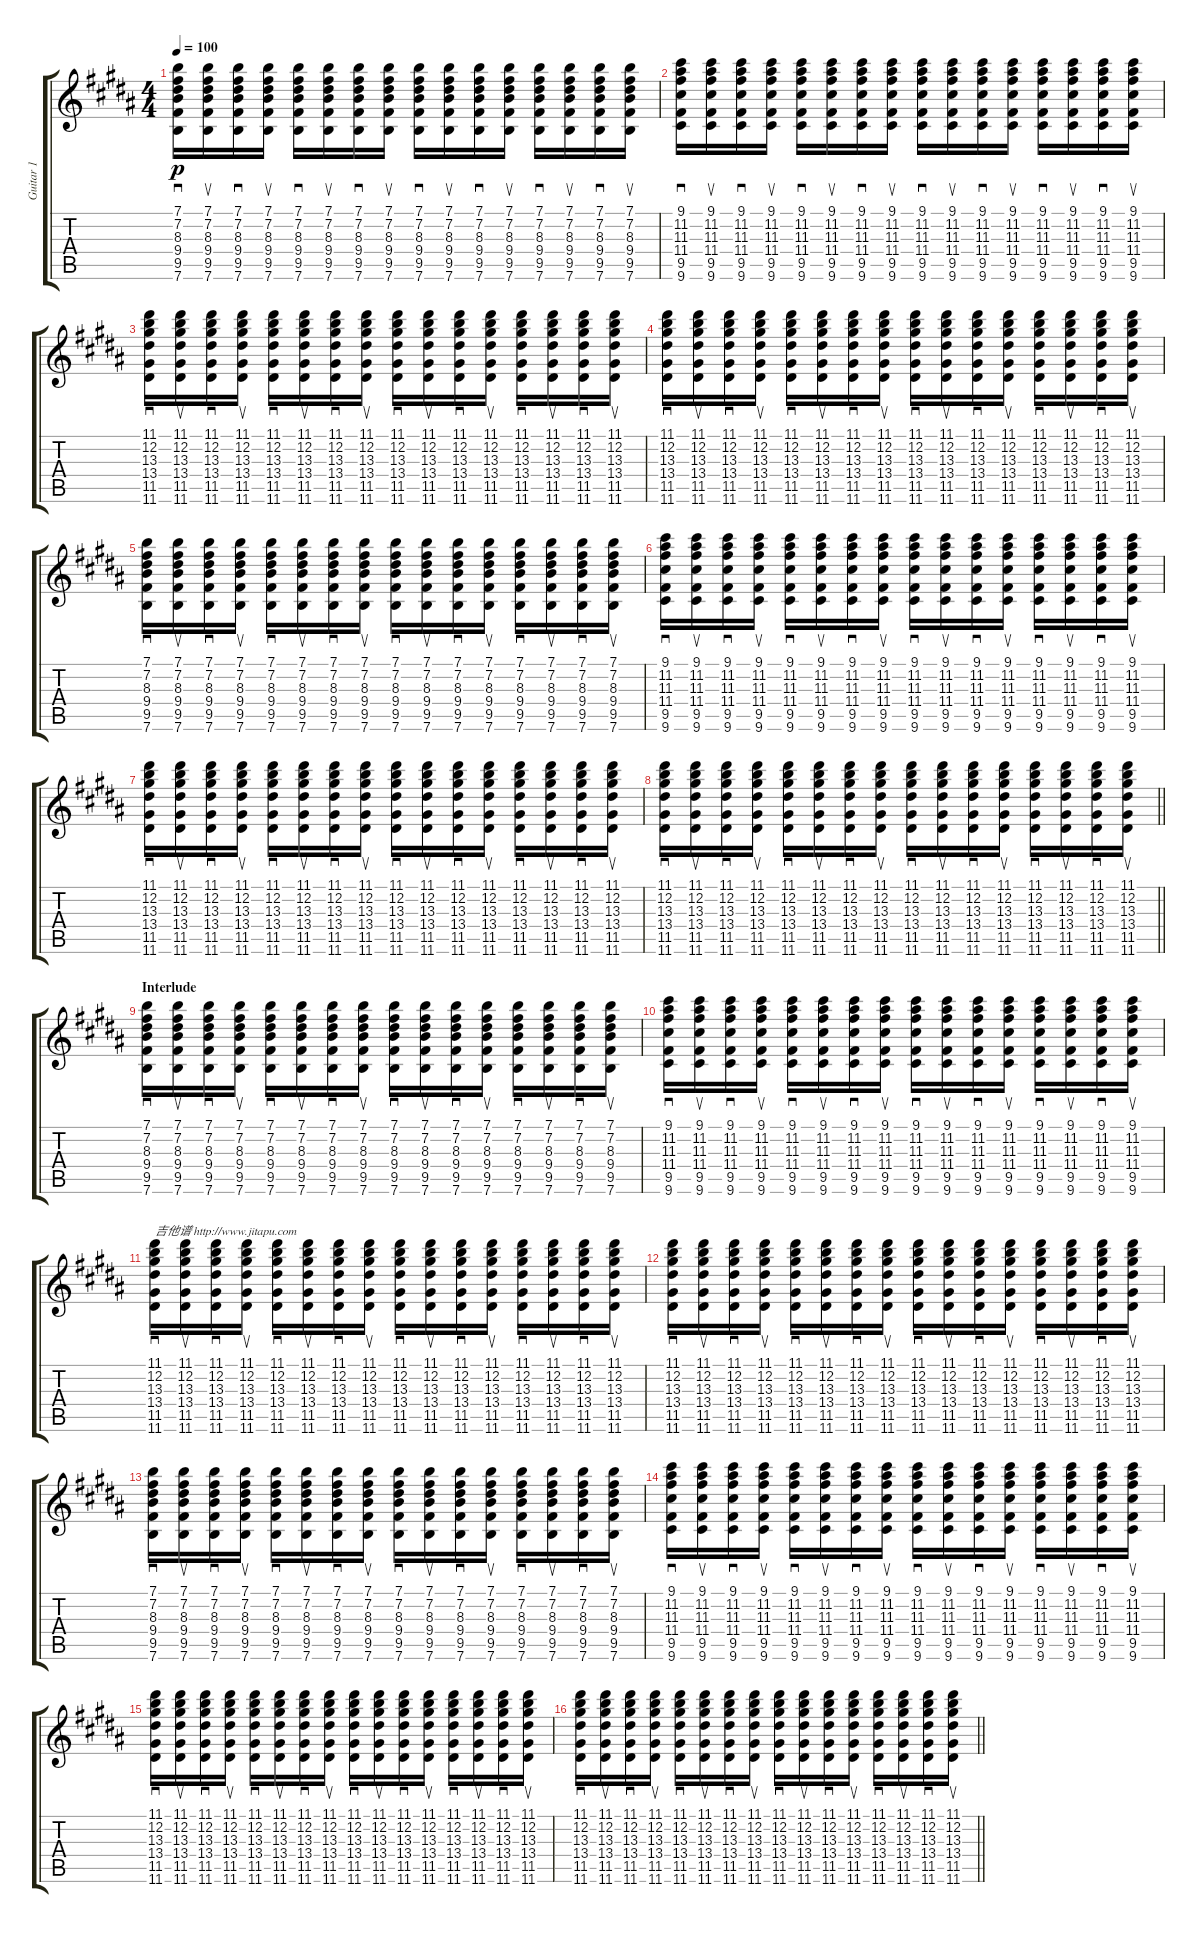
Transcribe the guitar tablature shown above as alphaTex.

\track ("Guitar 1" "Guitar 1") {instrument acousticguitarsteel}
\staff {score tabs}
\tuning (E4 B3 G3 D3 A2 E2) {hide}
\ts (4 4)
\tempo 100
\clef g2
\ks b
(7.1 7.2 8.3 9.4 9.5 7.6).16{sd dy p} (7.1 7.2 8.3 9.4 9.5 7.6).16{su} (7.1 7.2 8.3 9.4 9.5 7.6).16{sd} (7.1 7.2 8.3 9.4 9.5 7.6).16{su} (7.1 7.2 8.3 9.4 9.5 7.6).16{sd} (7.1 7.2 8.3 9.4 9.5 7.6).16{su} (7.1 7.2 8.3 9.4 9.5 7.6).16{sd} (7.1 7.2 8.3 9.4 9.5 7.6).16{su} (7.1 7.2 8.3 9.4 9.5 7.6).16{sd} (7.1 7.2 8.3 9.4 9.5 7.6).16{su} (7.1 7.2 8.3 9.4 9.5 7.6).16{sd} (7.1 7.2 8.3 9.4 9.5 7.6).16{su} (7.1 7.2 8.3 9.4 9.5 7.6).16{sd} (7.1 7.2 8.3 9.4 9.5 7.6).16{su} (7.1 7.2 8.3 9.4 9.5 7.6).16{sd} (7.1 7.2 8.3 9.4 9.5 7.6).16{su} |
(9.1 11.2 11.3 11.4 9.5 9.6).16{sd} (9.1 11.2 11.3 11.4 9.5 9.6).16{su} (9.1 11.2 11.3 11.4 9.5 9.6).16{sd} (9.1 11.2 11.3 11.4 9.5 9.6).16{su} (9.1 11.2 11.3 11.4 9.5 9.6).16{sd} (9.1 11.2 11.3 11.4 9.5 9.6).16{su} (9.1 11.2 11.3 11.4 9.5 9.6).16{sd} (9.1 11.2 11.3 11.4 9.5 9.6).16{su} (9.1 11.2 11.3 11.4 9.5 9.6).16{sd} (9.1 11.2 11.3 11.4 9.5 9.6).16{su} (9.1 11.2 11.3 11.4 9.5 9.6).16{sd} (9.1 11.2 11.3 11.4 9.5 9.6).16{su} (9.1 11.2 11.3 11.4 9.5 9.6).16{sd} (9.1 11.2 11.3 11.4 9.5 9.6).16{su} (9.1 11.2 11.3 11.4 9.5 9.6).16{sd} (9.1 11.2 11.3 11.4 9.5 9.6).16{su} |
(11.1 12.2 13.3 13.4 11.5 11.6).16{sd} (11.1 12.2 13.3 13.4 11.5 11.6).16{su} (11.1 12.2 13.3 13.4 11.5 11.6).16{sd} (11.1 12.2 13.3 13.4 11.5 11.6).16{su} (11.1 12.2 13.3 13.4 11.5 11.6).16{sd} (11.1 12.2 13.3 13.4 11.5 11.6).16{su} (11.1 12.2 13.3 13.4 11.5 11.6).16{sd} (11.1 12.2 13.3 13.4 11.5 11.6).16{su} (11.1 12.2 13.3 13.4 11.5 11.6).16{sd} (11.1 12.2 13.3 13.4 11.5 11.6).16{su} (11.1 12.2 13.3 13.4 11.5 11.6).16{sd} (11.1 12.2 13.3 13.4 11.5 11.6).16{su} (11.1 12.2 13.3 13.4 11.5 11.6).16{sd} (11.1 12.2 13.3 13.4 11.5 11.6).16{su} (11.1 12.2 13.3 13.4 11.5 11.6).16{sd} (11.1 12.2 13.3 13.4 11.5 11.6).16{su} |
(11.1 12.2 13.3 13.4 11.5 11.6).16{sd} (11.1 12.2 13.3 13.4 11.5 11.6).16{su} (11.1 12.2 13.3 13.4 11.5 11.6).16{sd} (11.1 12.2 13.3 13.4 11.5 11.6).16{su} (11.1 12.2 13.3 13.4 11.5 11.6).16{sd} (11.1 12.2 13.3 13.4 11.5 11.6).16{su} (11.1 12.2 13.3 13.4 11.5 11.6).16{sd} (11.1 12.2 13.3 13.4 11.5 11.6).16{su} (11.1 12.2 13.3 13.4 11.5 11.6).16{sd} (11.1 12.2 13.3 13.4 11.5 11.6).16{su} (11.1 12.2 13.3 13.4 11.5 11.6).16{sd} (11.1 12.2 13.3 13.4 11.5 11.6).16{su} (11.1 12.2 13.3 13.4 11.5 11.6).16{sd} (11.1 12.2 13.3 13.4 11.5 11.6).16{su} (11.1 12.2 13.3 13.4 11.5 11.6).16{sd} (11.1 12.2 13.3 13.4 11.5 11.6).16{su} |
(7.1 7.2 8.3 9.4 9.5 7.6).16{sd} (7.1 7.2 8.3 9.4 9.5 7.6).16{su} (7.1 7.2 8.3 9.4 9.5 7.6).16{sd} (7.1 7.2 8.3 9.4 9.5 7.6).16{su} (7.1 7.2 8.3 9.4 9.5 7.6).16{sd} (7.1 7.2 8.3 9.4 9.5 7.6).16{su} (7.1 7.2 8.3 9.4 9.5 7.6).16{sd} (7.1 7.2 8.3 9.4 9.5 7.6).16{su} (7.1 7.2 8.3 9.4 9.5 7.6).16{sd} (7.1 7.2 8.3 9.4 9.5 7.6).16{su} (7.1 7.2 8.3 9.4 9.5 7.6).16{sd} (7.1 7.2 8.3 9.4 9.5 7.6).16{su} (7.1 7.2 8.3 9.4 9.5 7.6).16{sd} (7.1 7.2 8.3 9.4 9.5 7.6).16{su} (7.1 7.2 8.3 9.4 9.5 7.6).16{sd} (7.1 7.2 8.3 9.4 9.5 7.6).16{su} |
(9.1 11.2 11.3 11.4 9.5 9.6).16{sd} (9.1 11.2 11.3 11.4 9.5 9.6).16{su} (9.1 11.2 11.3 11.4 9.5 9.6).16{sd} (9.1 11.2 11.3 11.4 9.5 9.6).16{su} (9.1 11.2 11.3 11.4 9.5 9.6).16{sd} (9.1 11.2 11.3 11.4 9.5 9.6).16{su} (9.1 11.2 11.3 11.4 9.5 9.6).16{sd} (9.1 11.2 11.3 11.4 9.5 9.6).16{su} (9.1 11.2 11.3 11.4 9.5 9.6).16{sd} (9.1 11.2 11.3 11.4 9.5 9.6).16{su} (9.1 11.2 11.3 11.4 9.5 9.6).16{sd} (9.1 11.2 11.3 11.4 9.5 9.6).16{su} (9.1 11.2 11.3 11.4 9.5 9.6).16{sd} (9.1 11.2 11.3 11.4 9.5 9.6).16{su} (9.1 11.2 11.3 11.4 9.5 9.6).16{sd} (9.1 11.2 11.3 11.4 9.5 9.6).16{su} |
(11.1 12.2 13.3 13.4 11.5 11.6).16{sd} (11.1 12.2 13.3 13.4 11.5 11.6).16{su} (11.1 12.2 13.3 13.4 11.5 11.6).16{sd} (11.1 12.2 13.3 13.4 11.5 11.6).16{su} (11.1 12.2 13.3 13.4 11.5 11.6).16{sd} (11.1 12.2 13.3 13.4 11.5 11.6).16{su} (11.1 12.2 13.3 13.4 11.5 11.6).16{sd} (11.1 12.2 13.3 13.4 11.5 11.6).16{su} (11.1 12.2 13.3 13.4 11.5 11.6).16{sd} (11.1 12.2 13.3 13.4 11.5 11.6).16{su} (11.1 12.2 13.3 13.4 11.5 11.6).16{sd} (11.1 12.2 13.3 13.4 11.5 11.6).16{su} (11.1 12.2 13.3 13.4 11.5 11.6).16{sd} (11.1 12.2 13.3 13.4 11.5 11.6).16{su} (11.1 12.2 13.3 13.4 11.5 11.6).16{sd} (11.1 12.2 13.3 13.4 11.5 11.6).16{su} |
\barLineRight lightlight
(11.1 12.2 13.3 13.4 11.5 11.6).16{sd} (11.1 12.2 13.3 13.4 11.5 11.6).16{su} (11.1 12.2 13.3 13.4 11.5 11.6).16{sd} (11.1 12.2 13.3 13.4 11.5 11.6).16{su} (11.1 12.2 13.3 13.4 11.5 11.6).16{sd} (11.1 12.2 13.3 13.4 11.5 11.6).16{su} (11.1 12.2 13.3 13.4 11.5 11.6).16{sd} (11.1 12.2 13.3 13.4 11.5 11.6).16{su} (11.1 12.2 13.3 13.4 11.5 11.6).16{sd} (11.1 12.2 13.3 13.4 11.5 11.6).16{su} (11.1 12.2 13.3 13.4 11.5 11.6).16{sd} (11.1 12.2 13.3 13.4 11.5 11.6).16{su} (11.1 12.2 13.3 13.4 11.5 11.6).16{sd} (11.1 12.2 13.3 13.4 11.5 11.6).16{su} (11.1 12.2 13.3 13.4 11.5 11.6).16{sd} (11.1 12.2 13.3 13.4 11.5 11.6).16{su} |
\section ("" "Interlude")
(7.1 7.2 8.3 9.4 9.5 7.6).16{sd} (7.1 7.2 8.3 9.4 9.5 7.6).16{su} (7.1 7.2 8.3 9.4 9.5 7.6).16{sd} (7.1 7.2 8.3 9.4 9.5 7.6).16{su} (7.1 7.2 8.3 9.4 9.5 7.6).16{sd} (7.1 7.2 8.3 9.4 9.5 7.6).16{su} (7.1 7.2 8.3 9.4 9.5 7.6).16{sd} (7.1 7.2 8.3 9.4 9.5 7.6).16{su} (7.1 7.2 8.3 9.4 9.5 7.6).16{sd} (7.1 7.2 8.3 9.4 9.5 7.6).16{su} (7.1 7.2 8.3 9.4 9.5 7.6).16{sd} (7.1 7.2 8.3 9.4 9.5 7.6).16{su} (7.1 7.2 8.3 9.4 9.5 7.6).16{sd} (7.1 7.2 8.3 9.4 9.5 7.6).16{su} (7.1 7.2 8.3 9.4 9.5 7.6).16{sd} (7.1 7.2 8.3 9.4 9.5 7.6).16{su} |
(9.1 11.2 11.3 11.4 9.5 9.6).16{sd} (9.1 11.2 11.3 11.4 9.5 9.6).16{su} (9.1 11.2 11.3 11.4 9.5 9.6).16{sd} (9.1 11.2 11.3 11.4 9.5 9.6).16{su} (9.1 11.2 11.3 11.4 9.5 9.6).16{sd} (9.1 11.2 11.3 11.4 9.5 9.6).16{su} (9.1 11.2 11.3 11.4 9.5 9.6).16{sd} (9.1 11.2 11.3 11.4 9.5 9.6).16{su} (9.1 11.2 11.3 11.4 9.5 9.6).16{sd} (9.1 11.2 11.3 11.4 9.5 9.6).16{su} (9.1 11.2 11.3 11.4 9.5 9.6).16{sd} (9.1 11.2 11.3 11.4 9.5 9.6).16{su} (9.1 11.2 11.3 11.4 9.5 9.6).16{sd} (9.1 11.2 11.3 11.4 9.5 9.6).16{su} (9.1 11.2 11.3 11.4 9.5 9.6).16{sd} (9.1 11.2 11.3 11.4 9.5 9.6).16{su} |
(11.1 12.2 13.3 13.4 11.5 11.6).16{sd txt "吉他谱 http://www.jitapu.com"} (11.1 12.2 13.3 13.4 11.5 11.6).16{su} (11.1 12.2 13.3 13.4 11.5 11.6).16{sd} (11.1 12.2 13.3 13.4 11.5 11.6).16{su} (11.1 12.2 13.3 13.4 11.5 11.6).16{sd} (11.1 12.2 13.3 13.4 11.5 11.6).16{su} (11.1 12.2 13.3 13.4 11.5 11.6).16{sd} (11.1 12.2 13.3 13.4 11.5 11.6).16{su} (11.1 12.2 13.3 13.4 11.5 11.6).16{sd} (11.1 12.2 13.3 13.4 11.5 11.6).16{su} (11.1 12.2 13.3 13.4 11.5 11.6).16{sd} (11.1 12.2 13.3 13.4 11.5 11.6).16{su} (11.1 12.2 13.3 13.4 11.5 11.6).16{sd} (11.1 12.2 13.3 13.4 11.5 11.6).16{su} (11.1 12.2 13.3 13.4 11.5 11.6).16{sd} (11.1 12.2 13.3 13.4 11.5 11.6).16{su} |
(11.1 12.2 13.3 13.4 11.5 11.6).16{sd} (11.1 12.2 13.3 13.4 11.5 11.6).16{su} (11.1 12.2 13.3 13.4 11.5 11.6).16{sd} (11.1 12.2 13.3 13.4 11.5 11.6).16{su} (11.1 12.2 13.3 13.4 11.5 11.6).16{sd} (11.1 12.2 13.3 13.4 11.5 11.6).16{su} (11.1 12.2 13.3 13.4 11.5 11.6).16{sd} (11.1 12.2 13.3 13.4 11.5 11.6).16{su} (11.1 12.2 13.3 13.4 11.5 11.6).16{sd} (11.1 12.2 13.3 13.4 11.5 11.6).16{su} (11.1 12.2 13.3 13.4 11.5 11.6).16{sd} (11.1 12.2 13.3 13.4 11.5 11.6).16{su} (11.1 12.2 13.3 13.4 11.5 11.6).16{sd} (11.1 12.2 13.3 13.4 11.5 11.6).16{su} (11.1 12.2 13.3 13.4 11.5 11.6).16{sd} (11.1 12.2 13.3 13.4 11.5 11.6).16{su} |
(7.1 7.2 8.3 9.4 9.5 7.6).16{sd} (7.1 7.2 8.3 9.4 9.5 7.6).16{su} (7.1 7.2 8.3 9.4 9.5 7.6).16{sd} (7.1 7.2 8.3 9.4 9.5 7.6).16{su} (7.1 7.2 8.3 9.4 9.5 7.6).16{sd} (7.1 7.2 8.3 9.4 9.5 7.6).16{su} (7.1 7.2 8.3 9.4 9.5 7.6).16{sd} (7.1 7.2 8.3 9.4 9.5 7.6).16{su} (7.1 7.2 8.3 9.4 9.5 7.6).16{sd} (7.1 7.2 8.3 9.4 9.5 7.6).16{su} (7.1 7.2 8.3 9.4 9.5 7.6).16{sd} (7.1 7.2 8.3 9.4 9.5 7.6).16{su} (7.1 7.2 8.3 9.4 9.5 7.6).16{sd} (7.1 7.2 8.3 9.4 9.5 7.6).16{su} (7.1 7.2 8.3 9.4 9.5 7.6).16{sd} (7.1 7.2 8.3 9.4 9.5 7.6).16{su} |
(9.1 11.2 11.3 11.4 9.5 9.6).16{sd} (9.1 11.2 11.3 11.4 9.5 9.6).16{su} (9.1 11.2 11.3 11.4 9.5 9.6).16{sd} (9.1 11.2 11.3 11.4 9.5 9.6).16{su} (9.1 11.2 11.3 11.4 9.5 9.6).16{sd} (9.1 11.2 11.3 11.4 9.5 9.6).16{su} (9.1 11.2 11.3 11.4 9.5 9.6).16{sd} (9.1 11.2 11.3 11.4 9.5 9.6).16{su} (9.1 11.2 11.3 11.4 9.5 9.6).16{sd} (9.1 11.2 11.3 11.4 9.5 9.6).16{su} (9.1 11.2 11.3 11.4 9.5 9.6).16{sd} (9.1 11.2 11.3 11.4 9.5 9.6).16{su} (9.1 11.2 11.3 11.4 9.5 9.6).16{sd} (9.1 11.2 11.3 11.4 9.5 9.6).16{su} (9.1 11.2 11.3 11.4 9.5 9.6).16{sd} (9.1 11.2 11.3 11.4 9.5 9.6).16{su} |
(11.1 12.2 13.3 13.4 11.5 11.6).16{sd} (11.1 12.2 13.3 13.4 11.5 11.6).16{su} (11.1 12.2 13.3 13.4 11.5 11.6).16{sd} (11.1 12.2 13.3 13.4 11.5 11.6).16{su} (11.1 12.2 13.3 13.4 11.5 11.6).16{sd} (11.1 12.2 13.3 13.4 11.5 11.6).16{su} (11.1 12.2 13.3 13.4 11.5 11.6).16{sd} (11.1 12.2 13.3 13.4 11.5 11.6).16{su} (11.1 12.2 13.3 13.4 11.5 11.6).16{sd} (11.1 12.2 13.3 13.4 11.5 11.6).16{su} (11.1 12.2 13.3 13.4 11.5 11.6).16{sd} (11.1 12.2 13.3 13.4 11.5 11.6).16{su} (11.1 12.2 13.3 13.4 11.5 11.6).16{sd} (11.1 12.2 13.3 13.4 11.5 11.6).16{su} (11.1 12.2 13.3 13.4 11.5 11.6).16{sd} (11.1 12.2 13.3 13.4 11.5 11.6).16{su} |
\barLineRight lightlight
(11.1 12.2 13.3 13.4 11.5 11.6).16{sd} (11.1 12.2 13.3 13.4 11.5 11.6).16{su} (11.1 12.2 13.3 13.4 11.5 11.6).16{sd} (11.1 12.2 13.3 13.4 11.5 11.6).16{su} (11.1 12.2 13.3 13.4 11.5 11.6).16{sd} (11.1 12.2 13.3 13.4 11.5 11.6).16{su} (11.1 12.2 13.3 13.4 11.5 11.6).16{sd} (11.1 12.2 13.3 13.4 11.5 11.6).16{su} (11.1 12.2 13.3 13.4 11.5 11.6).16{sd} (11.1 12.2 13.3 13.4 11.5 11.6).16{su} (11.1 12.2 13.3 13.4 11.5 11.6).16{sd} (11.1 12.2 13.3 13.4 11.5 11.6).16{su} (11.1 12.2 13.3 13.4 11.5 11.6).16{sd} (11.1 12.2 13.3 13.4 11.5 11.6).16{su} (11.1 12.2 13.3 13.4 11.5 11.6).16{sd} (11.1 12.2 13.3 13.4 11.5 11.6).16{su}
